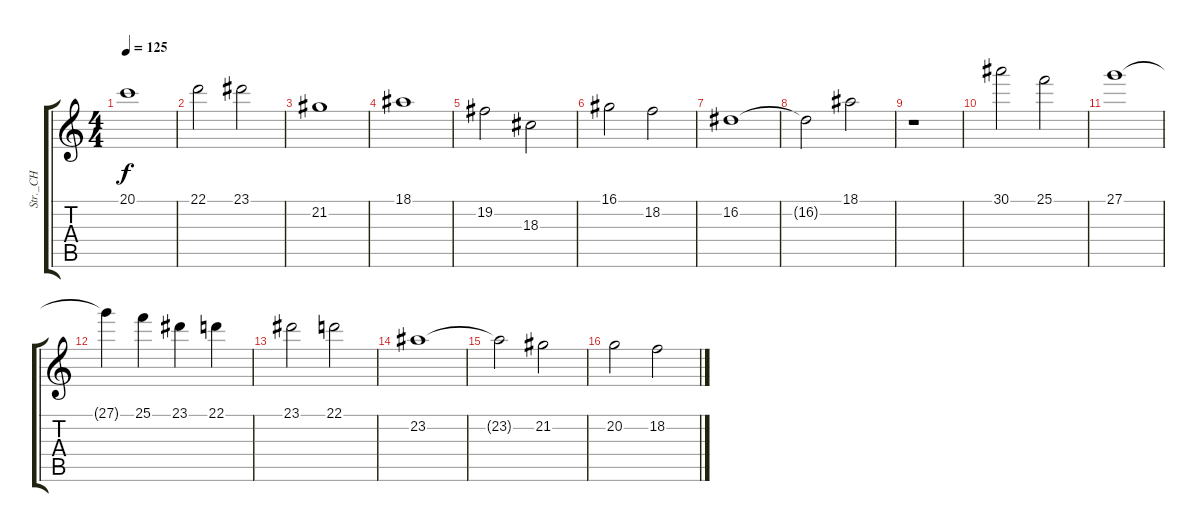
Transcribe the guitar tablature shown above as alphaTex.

\track ("Str._CH" "Str._CH") {instrument stringensemble1}
\staff {score tabs}
\tuning (E4 B3 G3 D3 A2 E2) {hide}
\ts (4 4)
\tempo 125
\clef g2
\ks c
20.1.1{dy f} |
22.1.2 23.1.2 |
21.2.1 |
18.1.1 |
19.2.2 18.3.2 |
16.1.2 18.2.2 |
16.2.1 |
16.2{t}.2 18.1.2 |
r.1 |
30.1.2 25.1.2 |
27.1.1 |
27.1{t}.4 25.1.4 23.1.4 22.1.4 |
23.1.2 22.1.2 |
23.2.1 |
23.2{t}.2 21.2.2 |
20.2.2 18.2.2
